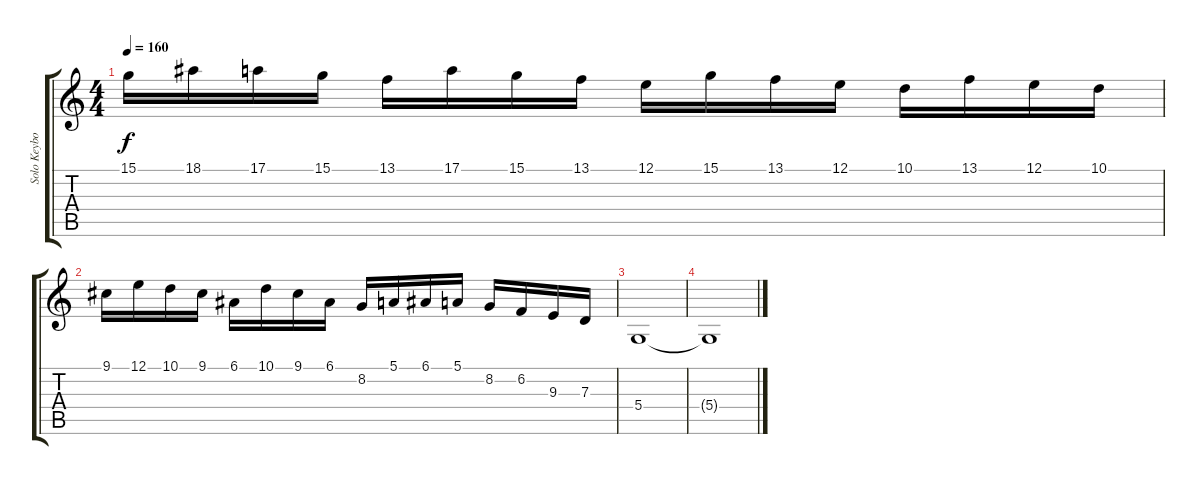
\track ("Solo Keyboard" "Solo Keybo") {instrument lead2sawtooth}
\staff {score tabs}
\tuning (E4 B3 G3 D3 A2 E2) {hide}
\ts (4 4)
\tempo 160
\clef g2
\ks c
15.1.16{dy f} 18.1.16 17.1.16 15.1.16 13.1.16 17.1.16 15.1.16 13.1.16 12.1.16 15.1.16 13.1.16 12.1.16 10.1.16 13.1.16 12.1.16 10.1.16 |
9.1.16 12.1.16 10.1.16 9.1.16 6.1.16 10.1.16 9.1.16 6.1.16 8.2.16 5.1.16 6.1.16 5.1.16 8.2.16 6.2.16 9.3.16 7.3.16 |
5.4.1 |
5.4{t}.1
